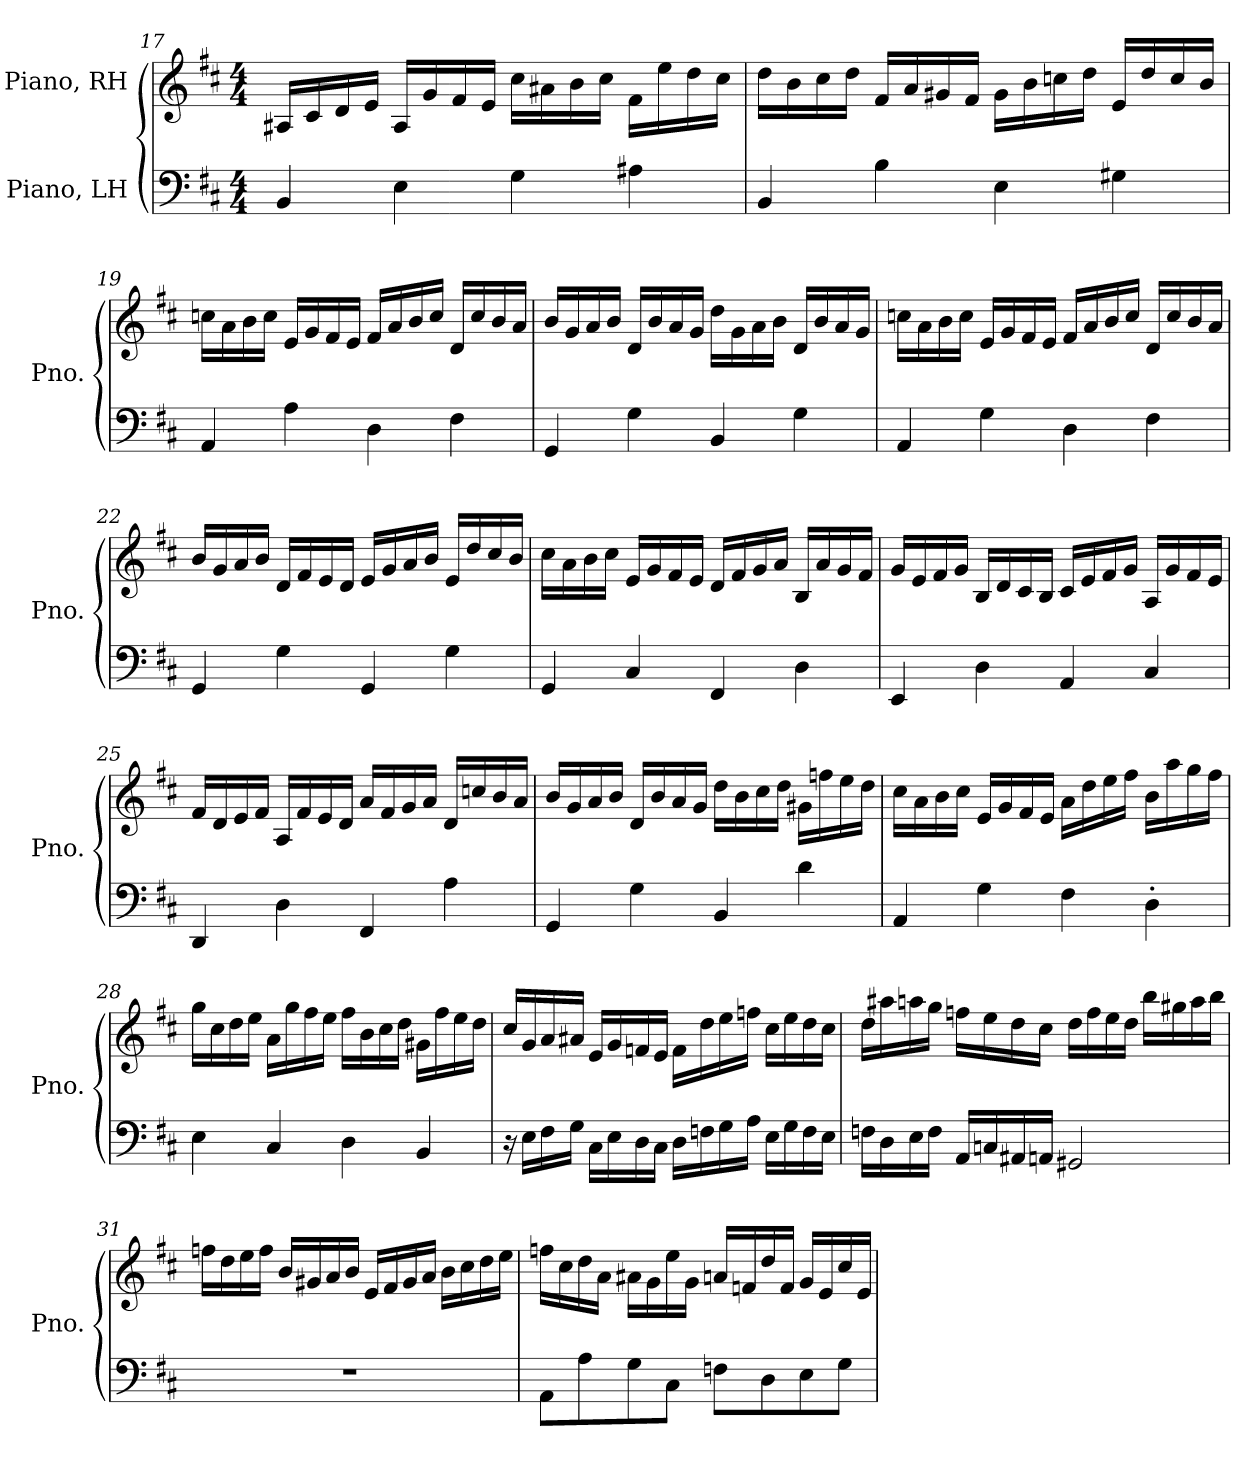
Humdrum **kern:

**kern	**kern
*part2	*part1
*staff2	*staff1
*I"Piano, LH	*I"Piano, RH
*I'Pno.	*I'Pno.
!!LO:LB:g=z
*clefF4	*clefG2
*k[f#c#]	*k[f#c#]
*M4/4	*M4/4
=17	=17
4BB/	16A#X/LL
.	16c#/
.	16d/
.	16e/JJ
4E\	16A#/LL
.	16g/
.	16f#/
.	16e/JJ
4G\	16cc#\LL
.	16a#X\
.	16b\
.	16cc#\JJ
4A#X\	16f#\LL
.	16ee\
.	16dd\
.	16cc#\JJ
=18	=18
4BB/	16dd\LL
.	16b\
.	16cc#\
.	16dd\JJ
4B\	16f#/LL
.	16a/
.	16g#X/
.	16f#/JJ
4E\	16g#\LL
.	16b\
.	16ccn\
.	16dd\JJ
4G#X\	16e/LL
.	16dd/
.	16cc/
.	16b/JJ
!!LO:LB:g=z
=19	=19
4AA/	16ccn\LL
.	16a\
.	16b\
.	16cc\JJ
4A\	16e/LL
.	16g/
.	16f#/
.	16e/JJ
4D\	16f#/LL
.	16a/
.	16b/
.	16cc/JJ
4F#\	16d/LL
.	16cc/
.	16b/
.	16a/JJ
=20	=20
4GG/	16b/LL
.	16g/
.	16a/
.	16b/JJ
4G\	16d/LL
.	16b/
.	16a/
.	16g/JJ
4BB/	16dd\LL
.	16g\
.	16a\
.	16b\JJ
4G\	16d/LL
.	16b/
.	16a/
.	16g/JJ
!!LO:LB:g=z
=21	=21
4AA/	16ccn\LL
.	16a\
.	16b\
.	16cc\JJ
4G\	16e/LL
.	16g/
.	16f#/
.	16e/JJ
4D\	16f#/LL
.	16a/
.	16b/
.	16cc/JJ
4F#\	16d/LL
.	16cc/
.	16b/
.	16a/JJ
=22	=22
4GG/	16b/LL
.	16g/
.	16a/
.	16b/JJ
4G\	16d/LL
.	16f#/
.	16e/
.	16d/JJ
4GG/	16e/LL
.	16g/
.	16a/
.	16b/JJ
4G\	16e/LL
.	16dd/
.	16cc#/
.	16b/JJ
!!LO:LB:g=z
=23	=23
4GG/	16cc#\LL
.	16a\
.	16b\
.	16cc#\JJ
4C#/	16e/LL
.	16g/
.	16f#/
.	16e/JJ
4FF#/	16d/LL
.	16f#/
.	16g/
.	16a/JJ
4D\	16B/LL
.	16a/
.	16g/
.	16f#/JJ
=24	=24
4EE/	16g/LL
.	16e/
.	16f#/
.	16g/JJ
4D\	16B/LL
.	16d/
.	16c#/
.	16B/JJ
4AA/	16c#/LL
.	16e/
.	16f#/
.	16g/JJ
4C#/	16A/LL
.	16g/
.	16f#/
.	16e/JJ
!!LO:PB:g=z
=25	=25
4DD/	16f#/LL
.	16d/
.	16e/
.	16f#/JJ
4D\	16A/LL
.	16f#/
.	16e/
.	16d/JJ
4FF#/	16a/LL
.	16f#/
.	16g/
.	16a/JJ
4A\	16d/LL
.	16ccn/
.	16b/
.	16a/JJ
=26	=26
4GG/	16b/LL
.	16g/
.	16a/
.	16b/JJ
4G\	16d/LL
.	16b/
.	16a/
.	16g/JJ
4BB/	16dd\LL
.	16b\
.	16cc#\
.	16dd\JJ
4d\	16g#X\LL
.	16ffn\
.	16ee\
.	16dd\JJ
!!LO:LB:g=z
=27	=27
4AA/	16cc#\LL
.	16a\
.	16b\
.	16cc#\JJ
4G\	16e/LL
.	16g/
.	16f#/
.	16e/JJ
4F#\	16a\LL
.	16dd\
.	16ee\
.	16ff#\JJ
4D'\	16b\LL
.	16aa\
.	16gg\
.	16ff#\JJ
=28	=28
4E\	16gg\LL
.	16cc#\
.	16dd\
.	16ee\JJ
4C#/	16a\LL
.	16gg\
.	16ff#\
.	16ee\JJ
4D\	16ff#\LL
.	16b\
.	16cc#\
.	16dd\JJ
4BB/	16g#X\LL
.	16ff#\
.	16ee\
.	16dd\JJ
!!LO:LB:g=z
=29	=29
16r	16cc#/LL
16E\LL	16g/
16F#\	16a/
16G\JJ	16a#X/JJ
16C#\LL	16e/LL
16E\	16g/
16D\	16fn/
16C#\JJ	16e/JJ
16D\LL	16f\LL
16Fn\	16dd\
16G\	16ee\
16A\JJ	16ffn\JJ
16E\LL	16cc#\LL
16G\	16ee\
16F\	16dd\
16E\JJ	16cc#\JJ
=30	=30
16Fn\LL	16dd\LL
16D\	16aa#X\
16E\	16aan\
16F\JJ	16gg\JJ
16AA/LL	16ffn\LL
16Cn/	16ee\
16AA#X/	16dd\
16AAn/JJ	16cc#\JJ
2GG#X/	16dd\LL
.	16ff\
.	16ee\
.	16dd\JJ
.	16bb\LL
.	16gg#X\
.	16aa\
.	16bb\JJ
!!LO:LB:g=z
=31	=31
1r	16ffn\LL
.	16dd\
.	16ee\
.	16ff\JJ
.	16b/LL
.	16g#X/
.	16a/
.	16b/JJ
.	16e/LL
.	16f#/
.	16g#/
.	16a/JJ
.	16b\LL
.	16cc#\
.	16dd\
.	16ee\JJ
=32	=32
8AA\L	16ffn\LL
.	16cc#\
8A\	16dd\
.	16a\JJ
8G\	16a#X\LL
.	16g\
8C#\J	16ee\
.	16g\JJ
8Fn\L	16an/LL
.	16fn/
8D\	16dd/
.	16f/JJ
8E\	16g/LL
.	16e/
8G\J	16cc#/
.	16e/JJ
=	=
*-	*-
